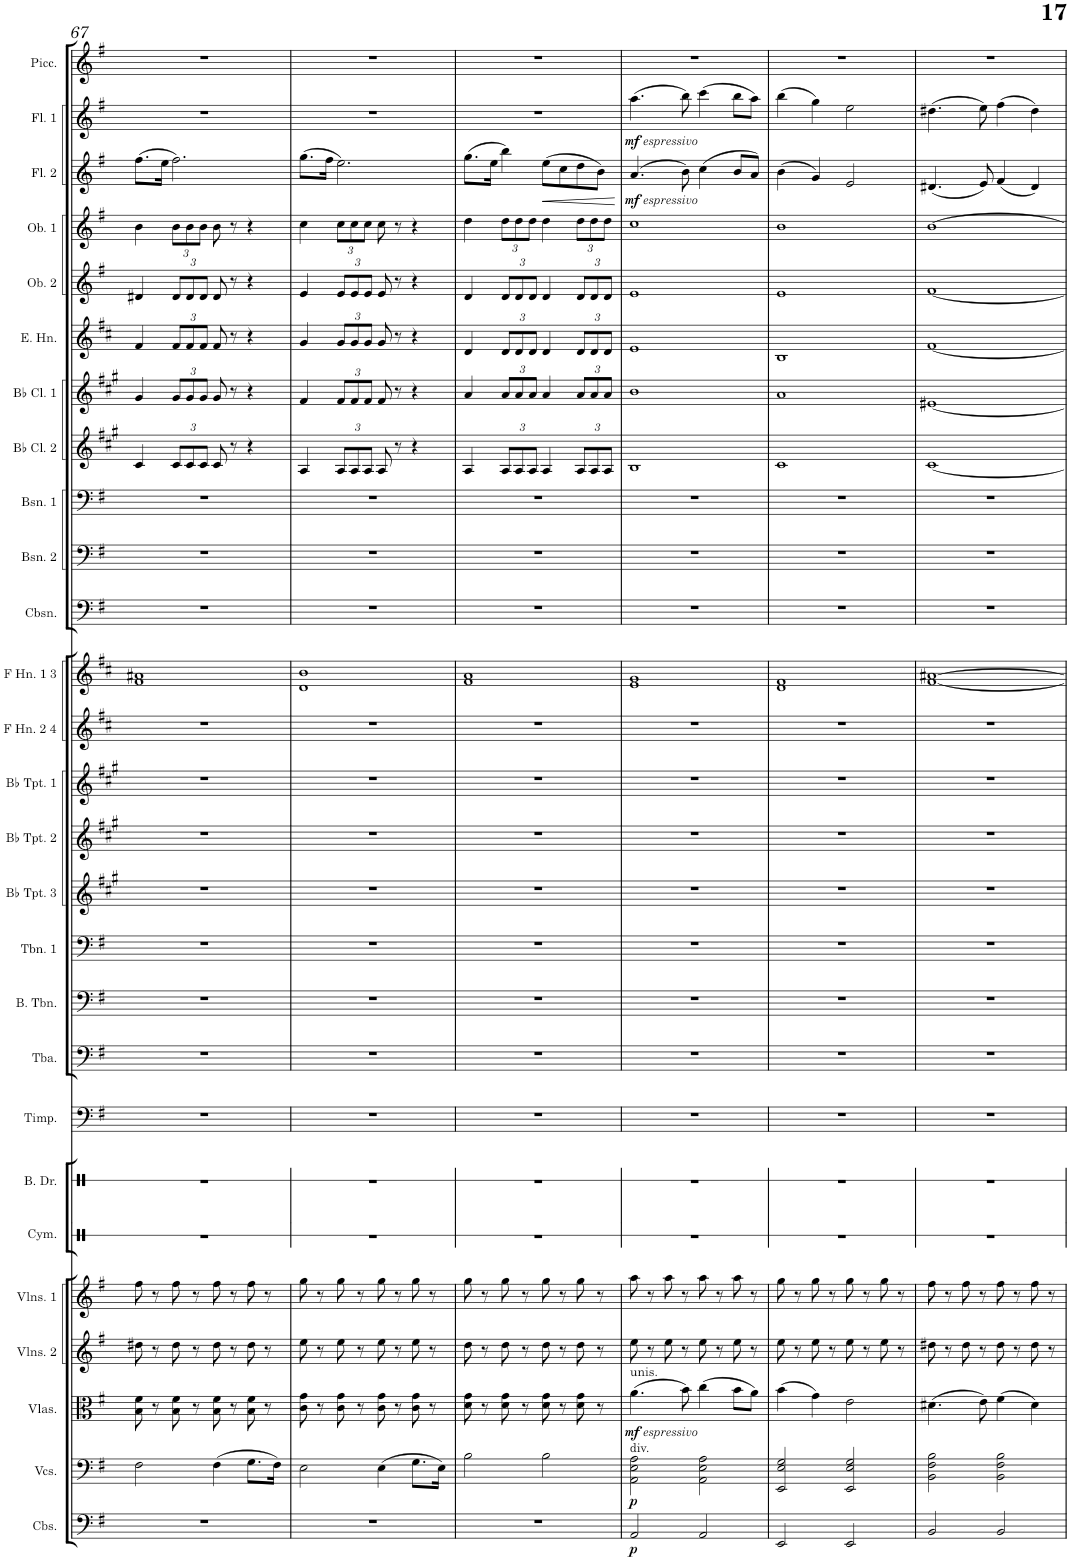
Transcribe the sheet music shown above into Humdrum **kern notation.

**kern	**dynam	**kern	**dynam	**kern	**dynam	**kern	**kern	**kern	**kern	**kern	**kern	**kern	**kern	**kern	**kern	**kern	**kern	**kern	**kern	**kern	**kern	**kern	**kern	**kern	**kern	**kern	**dynam	**kern	**dynam	**kern
*part26	*part26	*part25	*part25	*part24	*part24	*part23	*part22	*part21	*part20	*part19	*part18	*part17	*part16	*part15	*part14	*part13	*part12	*part11	*part10	*part9	*part8	*part7	*part6	*part5	*part4	*part3	*part3	*part2	*part2	*part1
*staff26	*staff26	*staff25	*staff25	*staff24	*staff24	*staff23	*staff22	*staff21	*staff20	*staff19	*staff18	*staff17	*staff16	*staff15	*staff14	*staff13	*staff12	*staff11	*staff10	*staff9	*staff8	*staff7	*staff6	*staff5	*staff4	*staff3	*staff3	*staff2	*staff2	*staff1
*I"Contrabasses	*	*I"Violoncellos	*	*I"Violas	*	*I"Violins 2	*I"Violins 1	*I"Bass Drum	*I"Timpani	*I"Tuba	*I"Bass Trombone	*I"Trombone 1	*I"Bb Trumpet 3	*I"Bb Trumpet 2	*I"Bb Trumpet 1	*I"F Horn 2 &amp; 4	*I"F Horn 1 &amp; 3	*I"Contrabassoon	*I"Bassoon 2	*I"Bassoon 1	*I"Bb Clarinet 2	*I"Bb Clarinet 1	*I"English Horn	*I"Oboe 2	*I"Oboe 1	*I"Flute 2	*	*I"Flute 1	*	*I"Piccolo
*I'Cbs.	*	*I'Vcs.	*	*I'Vlas.	*	*I'Vlns. 2	*I'Vlns. 1	*I'B. Dr.	*I'Timp.	*I'Tba.	*I'B. Tbn.	*I'Tbn. 1	*I'Bb Tpt. 3	*I'Bb Tpt. 2	*I'Bb Tpt. 1	*I'F Hn. 2 4	*I'F Hn. 1 3	*I'Cbsn.	*I'Bsn. 2	*I'Bsn. 1	*I'Bb Cl. 2	*I'Bb Cl. 1	*I'E. Hn.	*I'Ob. 2	*I'Ob. 1	*I'Fl. 2	*	*I'Fl. 1	*	*I'Picc.
!!LO:PB:g=z
*clefF4	*	*clefF4	*	*clefC3	*	*clefG2	*clefG2	*clefX	*clefF4	*clefF4	*clefF4	*clefF4	*clefG2	*clefG2	*clefG2	*clefG2	*clefG2	*clefF4	*clefF4	*clefF4	*clefG2	*clefG2	*clefG2	*clefG2	*clefG2	*clefG2	*	*clefG2	*	*clefG2
*Trd7c12	*	*	*	*	*	*	*	*	*	*	*	*	*Trd1c2	*Trd1c2	*Trd1c2	*Trd4c7	*Trd4c7	*Trd7c12	*	*	*Trd1c2	*Trd1c2	*Trd4c7	*	*	*	*	*	*	*Trd-7c-12
*k[f#]	*	*k[f#]	*	*k[f#]	*	*k[f#]	*k[f#]	*k[f#]	*k[f#]	*k[f#]	*k[f#]	*k[f#]	*k[f#c#g#]	*k[f#c#g#]	*k[f#c#g#]	*k[f#c#]	*k[f#c#]	*k[f#]	*k[f#]	*k[f#]	*k[f#c#g#]	*k[f#c#g#]	*k[f#c#]	*k[f#]	*k[f#]	*k[f#]	*	*k[f#]	*	*k[f#]
*M4/4	*	*M4/4	*	*M4/4	*	*M4/4	*M4/4	*M4/4	*M4/4	*M4/4	*M4/4	*M4/4	*M4/4	*M4/4	*M4/4	*M4/4	*M4/4	*M4/4	*M4/4	*M4/4	*M4/4	*M4/4	*M4/4	*M4/4	*M4/4	*M4/4	*	*M4/4	*	*M4/4
=67	=67	=67	=67	=67	=67	=67	=67	=67	=67	=67	=67	=67	=67	=67	=67	=67	=67	=67	=67	=67	=67	=67	=67	=67	=67	=67	=67	=67	=67	=67
1r	.	2F#\	.	8B\ 8f#\	.	8dd#X\	8ff#\	1r	1r	1r	1r	1r	1r	1r	1r	1r	1f# 1a#X	1r	1r	1r	4c#/	4g#/	4f#/	4d#X/	4b\	(8.ff#\L	.	1r	.	1r
.	.	.	.	8r	.	8r	8r	.	.	.	.	.	.	.	.	.	.	.	.	.	.	.	.	.	.	.	.	.	.	.
.	.	.	.	.	.	.	.	.	.	.	.	.	.	.	.	.	.	.	.	.	.	.	.	.	.	16ee\Jk	.	.	.	.
*	*	*	*	*	*	*	*	*	*	*	*	*	*	*	*	*	*	*	*	*	*Xbrackettup	*Xbrackettup	*Xbrackettup	*Xbrackettup	*Xbrackettup	*	*	*	*	*
.	.	.	.	8B\ 8f#\	.	8dd#\	8ff#\	.	.	.	.	.	.	.	.	.	.	.	.	.	12c#/L	12g#/L	12f#/L	12d#/L	12b\L	2.ff#\)	.	.	.	.
.	.	.	.	.	.	.	.	.	.	.	.	.	.	.	.	.	.	.	.	.	12c#/	12g#/	12f#/	12d#/	12b\	.	.	.	.	.
.	.	.	.	8r	.	8r	8r	.	.	.	.	.	.	.	.	.	.	.	.	.	.	.	.	.	.	.	.	.	.	.
.	.	.	.	.	.	.	.	.	.	.	.	.	.	.	.	.	.	.	.	.	12c#/J	12g#/J	12f#/J	12d#/J	12b\J	.	.	.	.	.
.	.	(4F#\	.	8B\ 8f#\	.	8dd#\	8ff#\	.	.	.	.	.	.	.	.	.	.	.	.	.	8c#/	8g#/	8f#/	8d#/	8b\	.	.	.	.	.
.	.	.	.	8r	.	8r	8r	.	.	.	.	.	.	.	.	.	.	.	.	.	8r	8r	8r	8r	8r	.	.	.	.	.
.	.	8.G\L	.	8B\ 8f#\	.	8dd#\	8ff#\	.	.	.	.	.	.	.	.	.	.	.	.	.	4r	4r	4r	4r	4r	.	.	.	.	.
.	.	.	.	8r	.	8r	8r	.	.	.	.	.	.	.	.	.	.	.	.	.	.	.	.	.	.	.	.	.	.	.
.	.	16F#\Jk)	.	.	.	.	.	.	.	.	.	.	.	.	.	.	.	.	.	.	.	.	.	.	.	.	.	.	.	.
=68	=68	=68	=68	=68	=68	=68	=68	=68	=68	=68	=68	=68	=68	=68	=68	=68	=68	=68	=68	=68	=68	=68	=68	=68	=68	=68	=68	=68	=68	=68
1r	.	2E\	.	8c\ 8g\	.	8ee\	8gg\	1r	1r	1r	1r	1r	1r	1r	1r	1r	1d 1b	1r	1r	1r	4A/	4f#/	4g/	4e/	4cc\	(8.gg\L	.	1r	.	1r
.	.	.	.	8r	.	8r	8r	.	.	.	.	.	.	.	.	.	.	.	.	.	.	.	.	.	.	.	.	.	.	.
.	.	.	.	.	.	.	.	.	.	.	.	.	.	.	.	.	.	.	.	.	.	.	.	.	.	16ff#\Jk	.	.	.	.
.	.	.	.	8c\ 8g\	.	8ee\	8gg\	.	.	.	.	.	.	.	.	.	.	.	.	.	12A/L	12f#/L	12g/L	12e/L	12cc\L	2.ee\)	.	.	.	.
.	.	.	.	.	.	.	.	.	.	.	.	.	.	.	.	.	.	.	.	.	12A/	12f#/	12g/	12e/	12cc\	.	.	.	.	.
.	.	.	.	8r	.	8r	8r	.	.	.	.	.	.	.	.	.	.	.	.	.	.	.	.	.	.	.	.	.	.	.
.	.	.	.	.	.	.	.	.	.	.	.	.	.	.	.	.	.	.	.	.	12A/J	12f#/J	12g/J	12e/J	12cc\J	.	.	.	.	.
.	.	(4E\	.	8c\ 8g\	.	8ee\	8gg\	.	.	.	.	.	.	.	.	.	.	.	.	.	8A/	8f#/	8g/	8e/	8cc\	.	.	.	.	.
.	.	.	.	8r	.	8r	8r	.	.	.	.	.	.	.	.	.	.	.	.	.	8r	8r	8r	8r	8r	.	.	.	.	.
.	.	8.G\L	.	8c\ 8g\	.	8ee\	8gg\	.	.	.	.	.	.	.	.	.	.	.	.	.	4r	4r	4r	4r	4r	.	.	.	.	.
.	.	.	.	8r	.	8r	8r	.	.	.	.	.	.	.	.	.	.	.	.	.	.	.	.	.	.	.	.	.	.	.
.	.	16E\Jk)	.	.	.	.	.	.	.	.	.	.	.	.	.	.	.	.	.	.	.	.	.	.	.	.	.	.	.	.
=69	=69	=69	=69	=69	=69	=69	=69	=69	=69	=69	=69	=69	=69	=69	=69	=69	=69	=69	=69	=69	=69	=69	=69	=69	=69	=69	=69	=69	=69	=69
1r	.	2B\	.	8d\ 8g\	.	8dd\	8gg\	1r	1r	1r	1r	1r	1r	1r	1r	1r	1f# 1a	1r	1r	1r	4A/	4a/	4d/	4d/	4dd\	(8.gg\L	.	1r	.	1r
.	.	.	.	8r	.	8r	8r	.	.	.	.	.	.	.	.	.	.	.	.	.	.	.	.	.	.	.	.	.	.	.
.	.	.	.	.	.	.	.	.	.	.	.	.	.	.	.	.	.	.	.	.	.	.	.	.	.	16ee\Jk	.	.	.	.
.	.	.	.	8d\ 8g\	.	8dd\	8gg\	.	.	.	.	.	.	.	.	.	.	.	.	.	12A/L	12a/L	12d/L	12d/L	12dd\L	4bb\)	.	.	.	.
.	.	.	.	.	.	.	.	.	.	.	.	.	.	.	.	.	.	.	.	.	12A/	12a/	12d/	12d/	12dd\	.	.	.	.	.
.	.	.	.	8r	.	8r	8r	.	.	.	.	.	.	.	.	.	.	.	.	.	.	.	.	.	.	.	.	.	.	.
.	.	.	.	.	.	.	.	.	.	.	.	.	.	.	.	.	.	.	.	.	12A/J	12a/J	12d/J	12d/J	12dd\J	.	.	.	.	.
!	!	!	!	!	!	!	!	!	!	!	!	!	!	!	!	!	!	!	!	!	!	!	!	!	!	!	!LO:HP:b	!	!	!
.	.	2B\	.	8d\ 8g\	.	8dd\	8gg\	.	.	.	.	.	.	.	.	.	.	.	.	.	4A/	4a/	4d/	4d/	4dd\	(8ee\L	<	.	.	.
.	.	.	.	8r	.	8r	8r	.	.	.	.	.	.	.	.	.	.	.	.	.	.	.	.	.	.	8cc\	.	.	.	.
.	.	.	.	8d\ 8g\	.	8dd\	8gg\	.	.	.	.	.	.	.	.	.	.	.	.	.	12A/L	12a/L	12d/L	12d/L	12dd\L	8dd\	.	.	.	.
.	.	.	.	.	.	.	.	.	.	.	.	.	.	.	.	.	.	.	.	.	12A/	12a/	12d/	12d/	12dd\	.	.	.	.	.
.	.	.	.	8r	.	8r	8r	.	.	.	.	.	.	.	.	.	.	.	.	.	.	.	.	.	.	8b\J)	.	.	.	.
.	.	.	.	.	.	.	.	.	.	.	.	.	.	.	.	.	.	.	.	.	12A/J	12a/J	12d/J	12d/J	12dd\J	.	.	.	.	.
.	.	.	.	.	.	.	.	.	.	.	.	.	.	.	.	.	.	.	.	.	.	.	.	.	.	.	[	.	.	.
=70	=70	=70	=70	=70	=70	=70	=70	=70	=70	=70	=70	=70	=70	=70	=70	=70	=70	=70	=70	=70	=70	=70	=70	=70	=70	=70	=70	=70	=70	=70
!	!	!	!	!	!	!	!	!	!	!	!	!	!	!	!	!	!	!	!	!	!	!	!	!	!	!	!	!LO:TX:b:i:t=espressivo	!	!
!	!	!	!	!	!	!	!	!	!	!	!	!	!	!	!	!	!	!	!	!	!	!	!	!	!	!LO:TX:b:i:t=espressivo	!	!	!	!
!	!	!	!	!LO:TX:a:t=unis.	!	!	!	!	!	!	!	!	!	!	!	!	!	!	!	!	!	!	!	!	!	!	!	!	!	!
!	!	!	!	!LO:TX:b:i:t=espressivo	!	!	!	!	!	!	!	!	!	!	!	!	!	!	!	!	!	!	!	!	!	!	!	!	!	!
!	!	!LO:TX:a:t=div.	!	!	!	!	!	!	!	!	!	!	!	!	!	!	!	!	!	!	!	!	!	!	!	!	!	!	!	!
!	!LO:DY:b	!	!LO:DY:b	!	!LO:DY:b	!	!	!	!	!	!	!	!	!	!	!	!	!	!	!	!	!	!	!	!	!	!LO:DY:b	!	!LO:DY:b	!
2AA/	p	2AA\ 2E\ 2A\	p	(4.a\	mf	8ee\	8aa\	1r	1r	1r	1r	1r	1r	1r	1r	1r	1e 1g	1r	1r	1r	1B	1b	1e	1e	1cc	(4.a/	mf	(4.aa\	mf	1r
.	.	.	.	.	.	8r	8r	.	.	.	.	.	.	.	.	.	.	.	.	.	.	.	.	.	.	.	.	.	.	.
.	.	.	.	.	.	8ee\	8aa\	.	.	.	.	.	.	.	.	.	.	.	.	.	.	.	.	.	.	.	.	.	.	.
.	.	.	.	8b\)	.	8r	8r	.	.	.	.	.	.	.	.	.	.	.	.	.	.	.	.	.	.	8b\)	.	8bb\)	.	.
2AA/	.	2AA\ 2E\ 2A\	.	(4cc\	.	8ee\	8aa\	.	.	.	.	.	.	.	.	.	.	.	.	.	.	.	.	.	.	(4cc\	.	(4ccc\	.	.
.	.	.	.	.	.	8r	8r	.	.	.	.	.	.	.	.	.	.	.	.	.	.	.	.	.	.	.	.	.	.	.
.	.	.	.	8b\L	.	8ee\	8aa\	.	.	.	.	.	.	.	.	.	.	.	.	.	.	.	.	.	.	8b/L	.	8bb\L	.	.
.	.	.	.	8a\J)	.	8r	8r	.	.	.	.	.	.	.	.	.	.	.	.	.	.	.	.	.	.	8a/J)	.	8aa\J)	.	.
=71	=71	=71	=71	=71	=71	=71	=71	=71	=71	=71	=71	=71	=71	=71	=71	=71	=71	=71	=71	=71	=71	=71	=71	=71	=71	=71	=71	=71	=71	=71
2EE/	.	2EE/ 2E/ 2G/	.	(4b\	.	8ee\	8gg\	1r	1r	1r	1r	1r	1r	1r	1r	1r	1d 1f#	1r	1r	1r	1c#	1a	1B	1e	1b	(4b\	.	(4bb\	.	1r
.	.	.	.	.	.	8r	8r	.	.	.	.	.	.	.	.	.	.	.	.	.	.	.	.	.	.	.	.	.	.	.
.	.	.	.	4g\)	.	8ee\	8gg\	.	.	.	.	.	.	.	.	.	.	.	.	.	.	.	.	.	.	4g/)	.	4gg\)	.	.
.	.	.	.	.	.	8r	8r	.	.	.	.	.	.	.	.	.	.	.	.	.	.	.	.	.	.	.	.	.	.	.
2EE/	.	2EE/ 2E/ 2G/	.	2e\	.	8ee\	8gg\	.	.	.	.	.	.	.	.	.	.	.	.	.	.	.	.	.	.	2e/	.	2ee\	.	.
.	.	.	.	.	.	8r	8r	.	.	.	.	.	.	.	.	.	.	.	.	.	.	.	.	.	.	.	.	.	.	.
.	.	.	.	.	.	8ee\	8gg\	.	.	.	.	.	.	.	.	.	.	.	.	.	.	.	.	.	.	.	.	.	.	.
.	.	.	.	.	.	8r	8r	.	.	.	.	.	.	.	.	.	.	.	.	.	.	.	.	.	.	.	.	.	.	.
=72	=72	=72	=72	=72	=72	=72	=72	=72	=72	=72	=72	=72	=72	=72	=72	=72	=72	=72	=72	=72	=72	=72	=72	=72	=72	=72	=72	=72	=72	=72
2BB/	.	2BB\ 2F#\ 2B\	.	(4.d#X\	.	8dd#X\	8ff#\	1r	1r	1r	1r	1r	1r	1r	1r	1r	[1f# [1a#X	1r	1r	1r	[1c#	[1e#X	[1f#	[1f#	[1b	(4.d#X/	.	(4.dd#X\	.	1r
.	.	.	.	.	.	8r	8r	.	.	.	.	.	.	.	.	.	.	.	.	.	.	.	.	.	.	.	.	.	.	.
.	.	.	.	.	.	8dd#\	8ff#\	.	.	.	.	.	.	.	.	.	.	.	.	.	.	.	.	.	.	.	.	.	.	.
.	.	.	.	8e\)	.	8r	8r	.	.	.	.	.	.	.	.	.	.	.	.	.	.	.	.	.	.	8e/)	.	8ee\)	.	.
2BB/	.	2BB\ 2F#\ 2B\	.	(4f#\	.	8dd#\	8ff#\	.	.	.	.	.	.	.	.	.	.	.	.	.	.	.	.	.	.	(4f#/	.	(4ff#\	.	.
.	.	.	.	.	.	8r	8r	.	.	.	.	.	.	.	.	.	.	.	.	.	.	.	.	.	.	.	.	.	.	.
.	.	.	.	4d#\)	.	8dd#\	8ff#\	.	.	.	.	.	.	.	.	.	.	.	.	.	.	.	.	.	.	4d#/)	.	4dd#\)	.	.
.	.	.	.	.	.	8r	8r	.	.	.	.	.	.	.	.	.	.	.	.	.	.	.	.	.	.	.	.	.	.	.
=	=	=	=	=	=	=	=	=	=	=	=	=	=	=	=	=	=	=	=	=	=	=	=	=	=	=	=	=	=	=
*-	*-	*-	*-	*-	*-	*-	*-	*-	*-	*-	*-	*-	*-	*-	*-	*-	*-	*-	*-	*-	*-	*-	*-	*-	*-	*-	*-	*-	*-	*-
